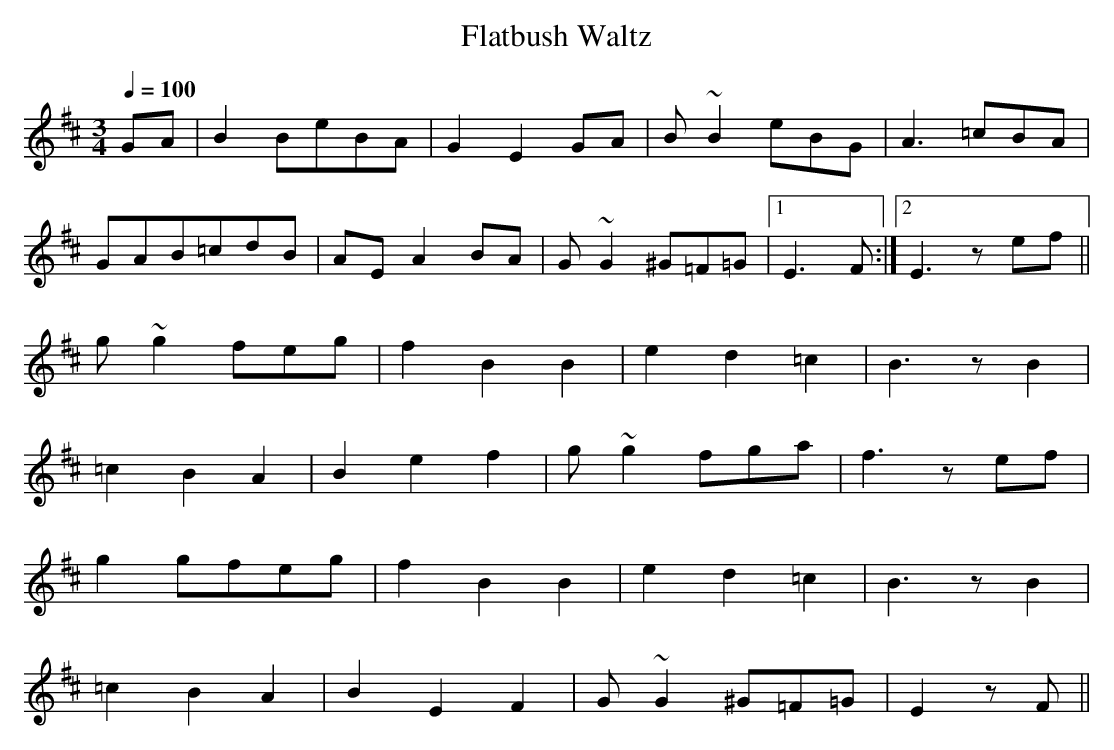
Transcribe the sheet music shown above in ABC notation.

X:1
T:Flatbush Waltz
M:3/4
Q:1/4=100
K:Edorian
GA |B2 BeBA| G2 E2 GA| B~B2 eBG| A3 =cBA|
GAB=cdB| AEA2 BA| G~G2^G=F=G|1 E3 F:|2  E3zef||
g~g2feg| f2 B2 B2| e2 d2 =c2| B3z B2|
=c2 B2 A2| B2 e2 f2| g~g2fga| f3z ef|
g2 gfeg| f2 B2 B2| e2 d2 =c2| B3z B2|
=c2 B2 A2| B2 E2 F2| G~G2^G=F=G| E2z F||
